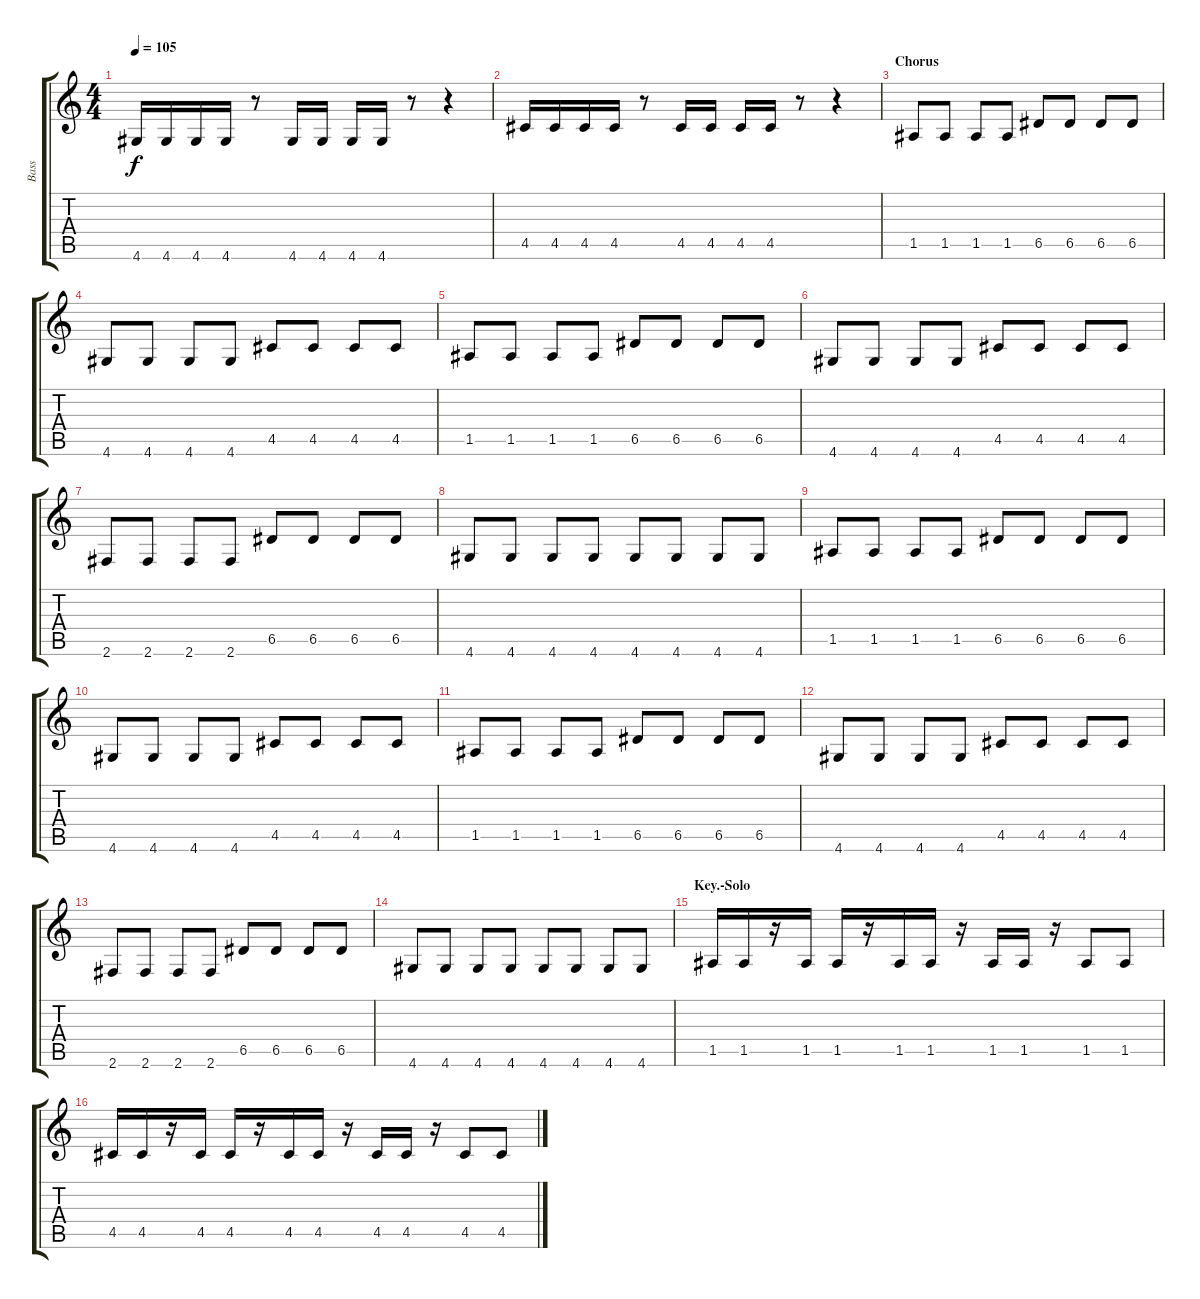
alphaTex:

\track ("Bass" "Bass") {instrument electricbassfinger}
\staff {score tabs}
\tuning (E4 B3 G3 D3 A2 E2) {hide}
\ts (4 4)
\tempo 105
\clef g2
\ks c
4.6.16{dy f} 4.6.16 4.6.16 4.6.16 r.8 4.6.16 4.6.16 4.6.16 4.6.16 r.8 r.4 |
4.5.16 4.5.16 4.5.16 4.5.16 r.8 4.5.16 4.5.16 4.5.16 4.5.16 r.8 r.4 |
\section ("" "Chorus")
1.5.8 1.5.8 1.5.8 1.5.8 6.5.8 6.5.8 6.5.8 6.5.8 |
4.6.8 4.6.8 4.6.8 4.6.8 4.5.8 4.5.8 4.5.8 4.5.8 |
1.5.8 1.5.8 1.5.8 1.5.8 6.5.8 6.5.8 6.5.8 6.5.8 |
4.6.8 4.6.8 4.6.8 4.6.8 4.5.8 4.5.8 4.5.8 4.5.8 |
2.6.8 2.6.8 2.6.8 2.6.8 6.5.8 6.5.8 6.5.8 6.5.8 |
4.6.8 4.6.8 4.6.8 4.6.8 4.6.8 4.6.8 4.6.8 4.6.8 |
1.5.8 1.5.8 1.5.8 1.5.8 6.5.8 6.5.8 6.5.8 6.5.8 |
4.6.8 4.6.8 4.6.8 4.6.8 4.5.8 4.5.8 4.5.8 4.5.8 |
1.5.8 1.5.8 1.5.8 1.5.8 6.5.8 6.5.8 6.5.8 6.5.8 |
4.6.8 4.6.8 4.6.8 4.6.8 4.5.8 4.5.8 4.5.8 4.5.8 |
2.6.8 2.6.8 2.6.8 2.6.8 6.5.8 6.5.8 6.5.8 6.5.8 |
4.6.8 4.6.8 4.6.8 4.6.8 4.6.8 4.6.8 4.6.8 4.6.8 |
\section ("" "Key.-Solo")
1.5.16 1.5.16 r.16 1.5.16 1.5.16 r.16 1.5.16 1.5.16 r.16 1.5.16 1.5.16 r.16 1.5.8 1.5.8 |
4.5.16 4.5.16 r.16 4.5.16 4.5.16 r.16 4.5.16 4.5.16 r.16 4.5.16 4.5.16 r.16 4.5.8 4.5.8
